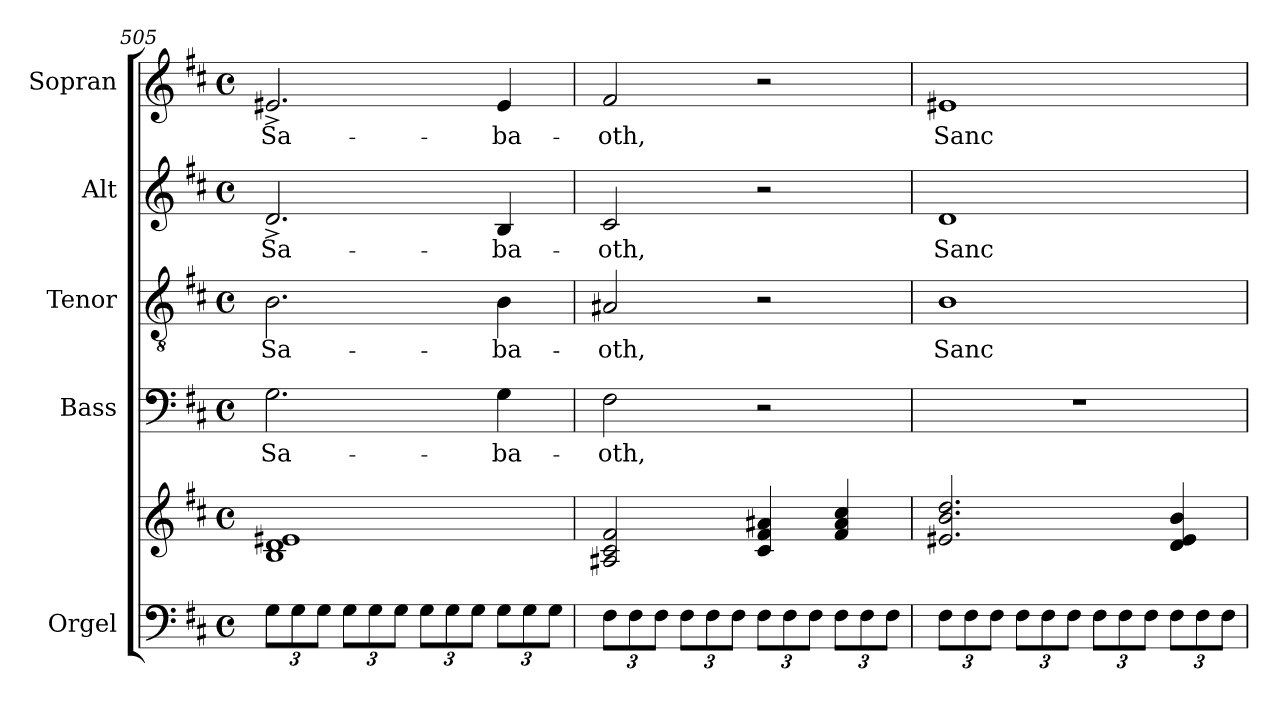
**kern	**kern	**kern	**text	**kern	**text	**kern	**text	**kern	**text
*part5	*part5	*part4	*part4	*part3	*part3	*part2	*part2	*part1	*part1
*staff6	*staff5	*staff4	*staff4	*staff3	*staff3	*staff2	*staff2	*staff1	*staff1
*I"Orgel	*	*I"Bass	*	*I"Tenor	*	*I"Alt	*	*I"Sopran	*
*I'Org.	*	*I'B.	*	*I'T.	*	*I'A.	*	*I'S.	*
!!LO:PB:g=z
*clefF4	*clefG2	*clefF4	*	*clefGv2	*	*clefG2	*	*clefG2	*
*k[f#c#]	*k[f#c#]	*k[f#c#]	*	*k[f#c#]	*	*k[f#c#]	*	*k[f#c#]	*
*D:	*D:	*D:	*	*D:	*	*D:	*	*D:	*
*M4/4	*M4/4	*M4/4	*	*M4/4	*	*M4/4	*	*M4/4	*
*met(c)	*met(c)	*met(c)	*	*met(c)	*	*met(c)	*	*met(c)	*
=505	=505	=505	=505	=505	=505	=505	=505	=505	=505
!	!	!	!LO:LY:b	!	!LO:LY:b	!	!LO:LY:b	!	!LO:LY:b
12G\L	1B 1d 1e#X	2.G\	Sa-	2.B\	Sa-	2.d^>/	Sa-	2.e#X^>/	Sa-
12G\	.	.	.	.	.	.	.	.	.
12G\J	.	.	.	.	.	.	.	.	.
12G\L	.	.	.	.	.	.	.	.	.
12G\	.	.	.	.	.	.	.	.	.
12G\J	.	.	.	.	.	.	.	.	.
12G\L	.	.	.	.	.	.	.	.	.
12G\	.	.	.	.	.	.	.	.	.
12G\J	.	.	.	.	.	.	.	.	.
!	!	!	!LO:LY:b	!	!LO:LY:b	!	!LO:LY:b	!	!LO:LY:b
12G\L	.	4G\	-ba-	4B\	-ba-	4B/	-ba-	4e#/	-ba-
12G\	.	.	.	.	.	.	.	.	.
12G\J	.	.	.	.	.	.	.	.	.
=506	=506	=506	=506	=506	=506	=506	=506	=506	=506
!	!	!	!LO:LY:b	!	!LO:LY:b	!	!LO:LY:b	!	!LO:LY:b
12F#\L	2A#X/ 2c#/ 2f#/	2F#\	-oth,	2A#X/	-oth,	2c#/	-oth,	2f#/	-oth,
12F#\	.	.	.	.	.	.	.	.	.
12F#\J	.	.	.	.	.	.	.	.	.
12F#\L	.	.	.	.	.	.	.	.	.
12F#\	.	.	.	.	.	.	.	.	.
12F#\J	.	.	.	.	.	.	.	.	.
12F#\L	4c#/ 4f#/ 4a#X/	2r	.	2r	.	2r	.	2r	.
12F#\	.	.	.	.	.	.	.	.	.
12F#\J	.	.	.	.	.	.	.	.	.
12F#\L	4f#/ 4a#/ 4cc#/	.	.	.	.	.	.	.	.
12F#\	.	.	.	.	.	.	.	.	.
12F#\J	.	.	.	.	.	.	.	.	.
=507	=507	=507	=507	=507	=507	=507	=507	=507	=507
!	!	!	!	!	!LO:LY:b	!	!LO:LY:b	!	!LO:LY:b
12F#\L	2.e#X/ 2.b/ 2.dd/	1r	.	1B	Sanc-	1d	Sanc-	1e#X	Sanc-
12F#\	.	.	.	.	.	.	.	.	.
12F#\J	.	.	.	.	.	.	.	.	.
12F#\L	.	.	.	.	.	.	.	.	.
12F#\	.	.	.	.	.	.	.	.	.
12F#\J	.	.	.	.	.	.	.	.	.
12F#\L	.	.	.	.	.	.	.	.	.
12F#\	.	.	.	.	.	.	.	.	.
12F#\J	.	.	.	.	.	.	.	.	.
12F#\L	4d/ 4e#/ 4b/	.	.	.	.	.	.	.	.
12F#\	.	.	.	.	.	.	.	.	.
12F#\J	.	.	.	.	.	.	.	.	.
=	=	=	=	=	=	=	=	=	=
*-	*-	*-	*-	*-	*-	*-	*-	*-	*-
